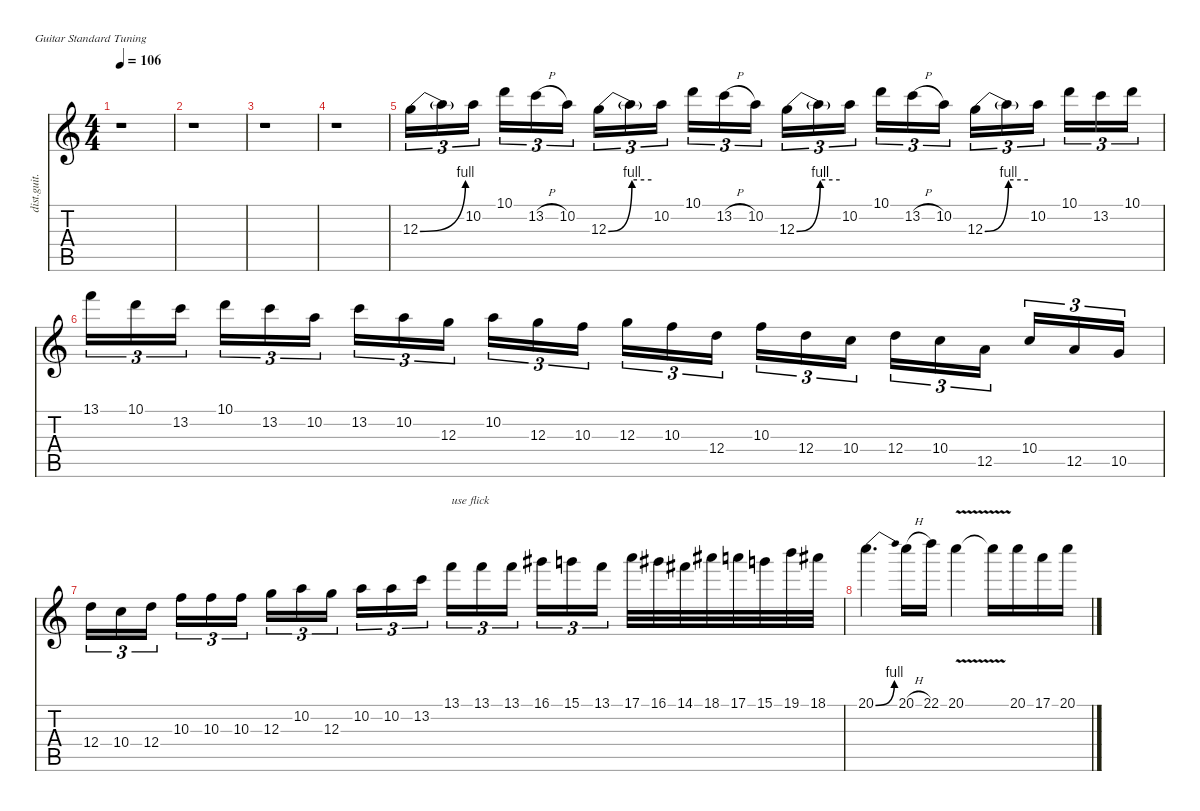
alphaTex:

\defaultSystemsLayout 4
\hideDynamics
\bracketExtendMode nobrackets
\track ("Randy Rhoads (Solo) - Frederik Bang" "dist.guit.") {mute instrument distortionguitar}
\staff {score tabs}
\tuning (E4 B3 G3 D3 A2 E2)
\ts (4 4)
\tempo 106
\clef g2
\ks c
r.1{dy f beam Down} |
r.1{beam Down} |
r.1{beam Down} |
r.1{beam Down} |
12.3{be (bend 0 0 30 4)}.16{tu (3 2) beam Down} 12.3{t}.16{tu (3 2) beam Down} 10.2.16{tu (3 2) beam Down} 10.1.16{tu (3 2) beam Down} 13.2{h}.16{tu (3 2) beam Down} 10.2.16{tu (3 2) beam Down} 12.3{be (bend 0 0 60 4)}.16{tu (3 2) beam Down} 12.3{be (hold 0 4 60 4) t}.16{tu (3 2) beam Down} 10.2.16{tu (3 2) beam Down} 10.1.16{tu (3 2) beam Down} 13.2{h}.16{tu (3 2) beam Down} 10.2.16{tu (3 2) beam Down} 12.3{be (bend 0 0 60 4)}.16{tu (3 2) beam Down} 12.3{be (hold 0 4 60 4) t}.16{tu (3 2) beam Down} 10.2.16{tu (3 2) beam Down} 10.1.16{tu (3 2) beam Down} 13.2{h}.16{tu (3 2) beam Down} 10.2.16{tu (3 2) beam Down} 12.3{be (bend 0 0 60 4)}.16{tu (3 2) beam Down} 12.3{be (hold 0 4 60 4) t}.16{tu (3 2) beam Down} 10.2.16{tu (3 2) beam Down} 10.1.16{tu (3 2) beam Down} 13.2.16{tu (3 2) beam Down} 10.1.16{tu (3 2) beam Down} |
13.1.16{tu (3 2) beam Down} 10.1.16{tu (3 2) beam Down} 13.2.16{tu (3 2) beam Down} 10.1.16{tu (3 2) beam Down} 13.2.16{tu (3 2) beam Down} 10.2.16{tu (3 2) beam Down} 13.2.16{tu (3 2) beam Down} 10.2.16{tu (3 2) beam Down} 12.3.16{tu (3 2) beam Down} 10.2.16{tu (3 2) beam Down} 12.3.16{tu (3 2) beam Down} 10.3.16{tu (3 2) beam Down} 12.3.16{tu (3 2) beam Down} 10.3.16{tu (3 2) beam Down} 12.4.16{tu (3 2) beam Down} 10.3.16{tu (3 2) beam Down} 12.4.16{tu (3 2) beam Down} 10.4.16{tu (3 2) beam Down} 12.4.16{tu (3 2) beam Down} 10.4.16{tu (3 2) beam Down} 12.5.16{tu (3 2) beam Down} 10.4.16{tu (3 2) beam Up} 12.5.16{tu (3 2) beam Up} 10.5.16{tu (3 2) beam Up} |
12.4.16{tu (3 2) beam Down} 10.4.16{tu (3 2) beam Down} 12.4.16{tu (3 2) beam Down} 10.3.16{tu (3 2) beam Down} 10.3.16{tu (3 2) beam Down} 10.3.16{tu (3 2) beam Down} 12.3.16{tu (3 2) beam Down} 10.2.16{tu (3 2) beam Down} 12.3.16{tu (3 2) beam Down} 10.2.16{tu (3 2) beam Down} 10.2.16{tu (3 2) beam Down} 13.2.16{tu (3 2) beam Down} 13.1.16{tu (3 2) txt "use flick" beam Down} 13.1.16{tu (3 2) beam Down} 13.1.16{tu (3 2) beam Down} 16.1{acc #}.16{tu (3 2) beam Down} 15.1.16{tu (3 2) beam Down} 13.1.16{tu (3 2) beam Down} 17.1.32{beam Down} 16.1{acc #}.32{beam Down} 14.1{acc #}.32{beam Down} 18.1{acc #}.32{beam Down} 17.1.32{beam Down} 15.1.32{beam Down} 19.1.32{beam Down} 18.1{acc #}.32{beam Down} |
20.1{be (bend 0 0 30 4)}.4{d beam Down} 20.1{h}.16{beam Down} 22.1.16{beam Down} 20.1{v}.4{beam Down} 20.1{v t}.16{beam Down} 20.1.16{beam Down} 17.1.16{beam Down} 20.1.16{beam Down}
